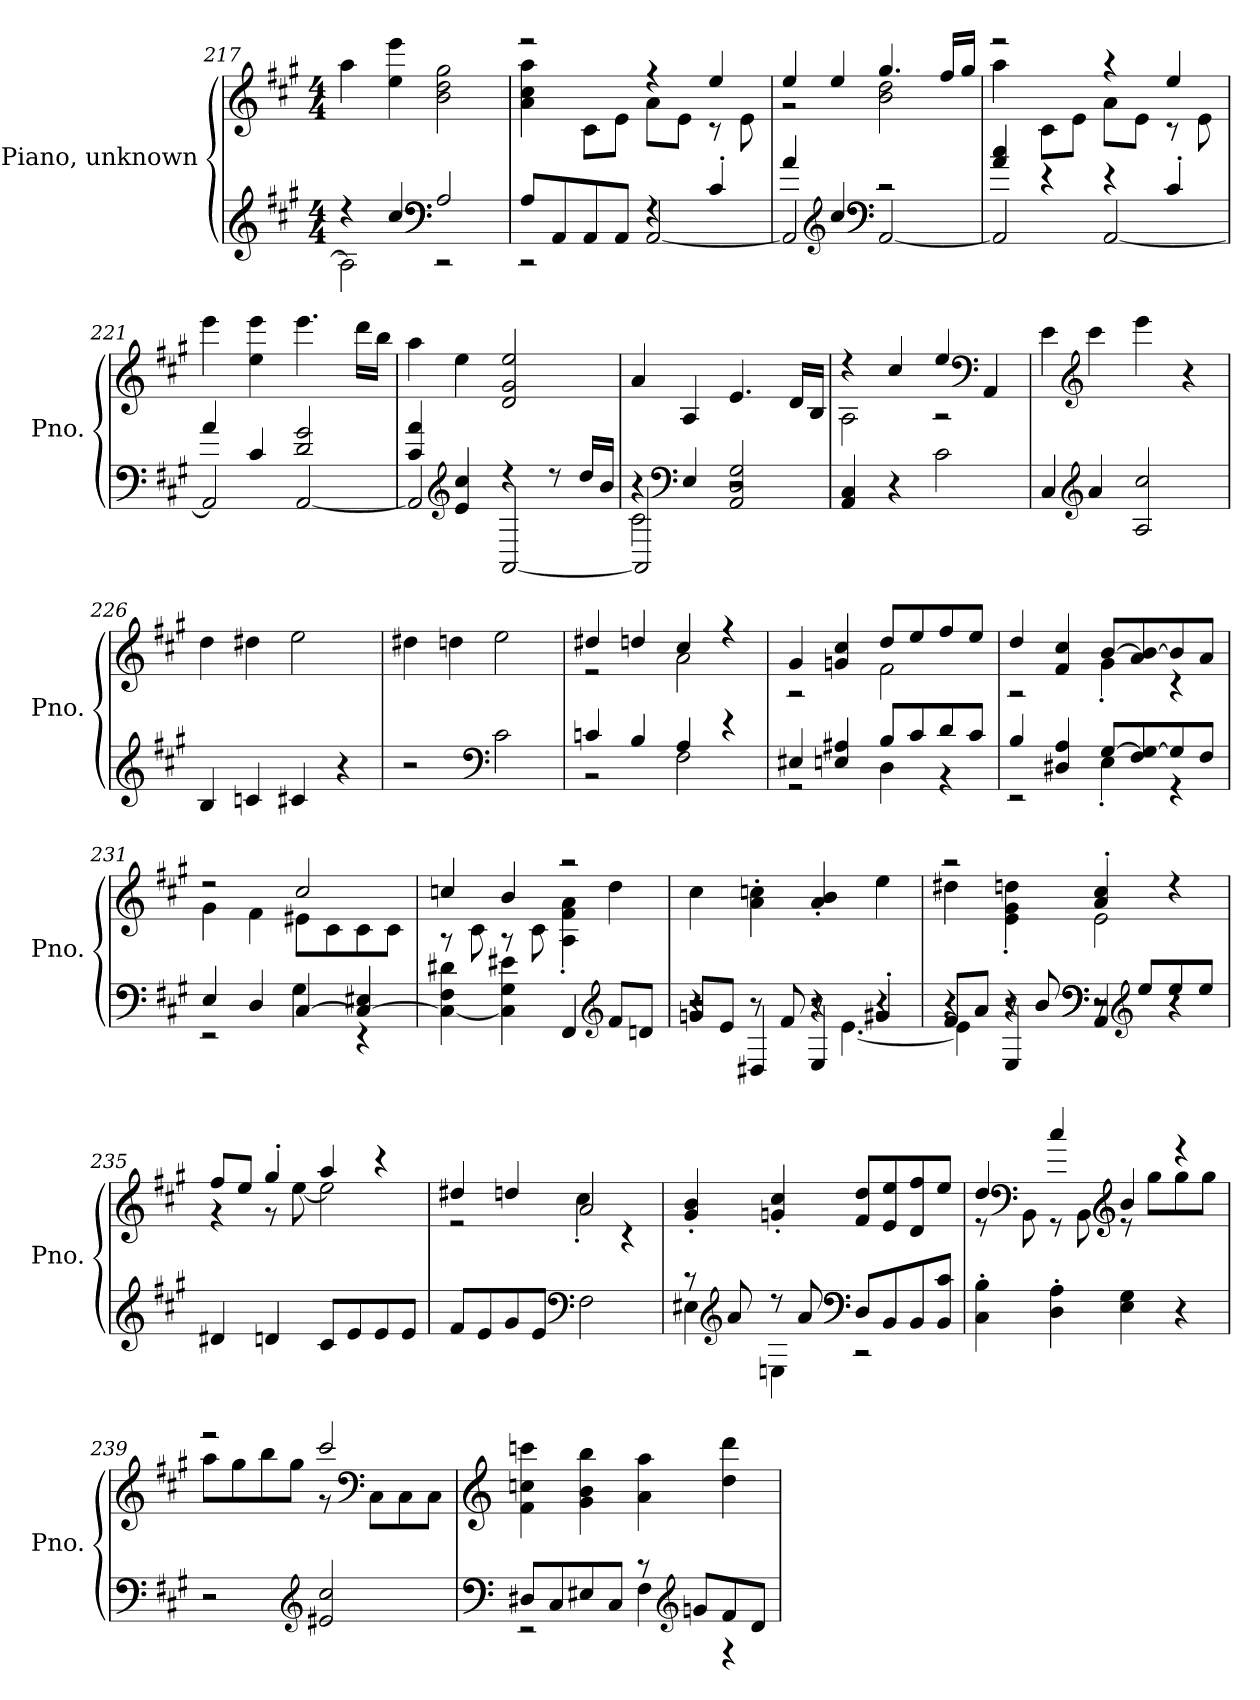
**kern	**kern
*part1	*part1
*staff2	*staff1
*I"Piano, unknown	*
*I'Pno.	*
*clefG2	*clefG2
*k[f#c#g#]	*k[f#c#g#]
*M4/4	*M4/4
=217	=217
*^	*
4r	2A\]	4aa\
4cc#/	.	4ee\ 4eee\
*clefF4	*	*
2A/	2r	2b\ 2dd\ 2gg#\
!!LO:LB:g=z
=218	=218	=218
*	*	*^
8A/L	2r	2r	4a\ 4cc#\ 4aa\
8AA/	.	.	.
8AA/	.	.	8c#\L
8AA/J	.	.	8e\J
4r	[2AA/	4r	8a\L
.	.	.	8e\J
4c#'/	.	4ee/	8r
.	.	.	8e\
=219	=219	=219	=219
4a/	2AA/]	4ee/	2r
*clefG2	*	*	*
4cc#/	.	4ee/	.
*clefF4	*	*	*
2r	[2AA/	4.gg#/	2b\ 2dd\
.	.	16ff#/LL	.
.	.	16gg#/JJ	.
=220	=220	=220	=220
4a/ 4cc#/	2AA/]	2r	4aa\
4r	.	.	8c#\L
.	.	.	8e\J
4r	[2AA/	4r	8a\L
.	.	.	8e\J
4c#'/	.	4ee/	8r
.	.	.	8e\
*	*	*v	*v
=221	=221	=221
4a/	2AA/]	4eee\
4c#/	.	4ee\ 4eee\
2d/ 2g#/	[2AA/	4.eee\
.	.	16ddd\LL
.	.	16bb\JJ
=222	=222	=222
4c#/ 4a/	2AA/]	4aa\
*clefG2	*	*
4e/ 4cc#/	.	4ee\
4r	[2AA/	2d/ 2g#/ 2ee/
8r	.	.
16dd/LL	.	.
16b/JJ	.	.
!!LO:PB:g=z
=223	=223	=223
*	*^	*
4r	2c#\	2AA/]	4a/
*clefF4	*	*	*
4E/	.	.	4A/
2AA/ 2D/ 2G#/	2r	2r	4.e/
.	.	.	16d/LL
.	.	.	16B/JJ
*v	*v	*v	*
=224	=224
*	*^
4AA/ 4C#/	4r	2A\
4r	4cc#/	.
2c#\	4ee/	2r
*	*clefF4	*
.	4AA/	.
*	*v	*v
=225	=225
4C#/	4e\
*clefG2	*clefG2
4a/	4ccc#\
2A/ 2cc#/	4eee\
.	4r
=226	=226
4B/	4dd\
4cn/	4dd#X\
4c#X/	2ee\
4r	.
=227	=227
2r	4dd#X\
.	4ddn\
*clefF4	*
2c#\	2ee\
=228	=228
*^	*^
4cn/	2r	4dd#X/	2r
4B/	.	4ddn/	.
4A/	2F#\	4cc#/	2a\
4r	.	4r	.
!!LO:LB:g=z	!!
=229	=229	=229	=229
4E#X/	2r	4g#/	2r
4En/ 4A#X/	.	4gn/ 4cc#/	.
8B/L	4D\	8dd/L	2f#\
8c#/	.	8ee/	.
8d/	4r	8ff#/	.
8c#/J	.	8ee/J	.
=230	=230	=230	=230
4B/	2r	4dd/	2r
4D#X/ 4A/	.	4f#/ 4cc#/	.
[8G#/L	4E'\	[8b/L	4g#'\
8F#/ 8G#/_	.	8a/ 8b/_	.
8G#/]	4r	8b/]	4r
8F#/J	.	8a/J	.
=231	=231	=231	=231
4E/	2r	2r	4g#\
4D/	.	.	4f#\
[4C#/	4G#\	2cc#/	8e#X\L
.	.	.	8c#\
4C#/_ 4E#X/	4r	.	8c#\
.	.	.	8c#\J
*v	*v	*	*
=232	=232	=232
4C#\_ 4F#\ 4d#X\	4ccn/	8r
.	.	8c#\
4C#\] 4G#\ 4e#X\	4b/	8r
.	.	8c#\
4FF#/	2r	4A\' 4f#\' 4a\'
*clefG2	*	*
8f#/L	.	4dd\
8dn/J	.	.
*	*v	*v
!!LO:LB:g=z
=233	=233
*^	*
*	*^	*
8gn/L	2r	4r	4cc#\
8e/J	.	.	.
8r	.	4D#X/	4a\' 4ccn\'
8f#/	.	.	.
4r	8r	4E/	4a/' 4b/'
.	[4.e\	.	.
4g#X'/	.	4r	4ee\
=234	=234	=234	=234
*	*	*	*^
8f#/L	4e\]	4r	2r	4dd#X\
8a/J	.	.	.	.
8r	4r	4E/	.	4e\' 4g#\' 4ddn\'
8b/	.	.	.	.
*clefF4	*	*	*	*
8r	2r	4AA/	4a/' 4cc#/'	2e\
*clefG2	*	*	*	*
8ee/L	.	.	.	.
8ee/	.	4r	4r	.
8ee/J	.	.	.	.
*v	*v	*v	*	*
=235	=235	=235
4d#X/	8ff#/L	4r
.	8ee/J	.
4dn/	4gg#'/	8r
.	.	[8ee\
8c#/L	4aa/	2ee\]
8e/	.	.
8e/	4r	.
8e/J	.	.
=236	=236	=236
8f#/L	4dd#X/	2r
8e/	.	.
8g#/	4ddn/	.
8e/J	.	.
*clefF4	*	*
2F#\	2a/	4cc#'\
.	.	4r
*	*v	*v
!!LO:LB:g=z
=237	=237
*^	*
8r	4E#X\	4g#/' 4b/'
*clefG2	*	*
8a/	.	.
8r	4En\	4gn/' 4cc#/'
8a/	.	.
*clefF4	*	*
8D/L	2r	8f#/ 8dd/L
8BB/	.	8e/ 8ee/
8BB/	.	8d/ 8ff#/
8BB/ 8c#/J	.	8ee/J
*v	*v	*
=238	=238
*	*^
4C#\' 4B\'	4dd/	8r
*	*clefF4	*
.	.	8BB\
4D\' 4A\'	4cc#/	8r
.	.	8BB\
*	*clefG2	*
4E\ 4G#\	4b/	8r
.	.	8gg#\L
4r	4r	8gg#\
.	.	8gg#\J
=239	=239	=239
2r	2r	8aa\L
.	.	8gg#\
.	.	8bb\
.	.	8gg#\J
*clefG2	*	*
2e#X/ 2cc#/	2ccc#/	8r
*	*clefF4	*
.	.	8C#\L
.	.	8C#\
.	.	8C#\J
*	*v	*v
!!LO:LB:g=z
=240	=240
*clefF4	*clefG2
*^	*
8D#X/L	2r	4f#\ 4ccn\ 4cccn\
8C#/	.	.
8E#X/	.	4g#\ 4b\ 4bb\
8C#/J	.	.
8r	4F#\	4a\ 4aa\
*clefG2	*	*
8gn/L	.	.
8f#/	4r	4dd\ 4ddd\
8d/J	.	.
*v	*v	*
=	=
*-	*-
